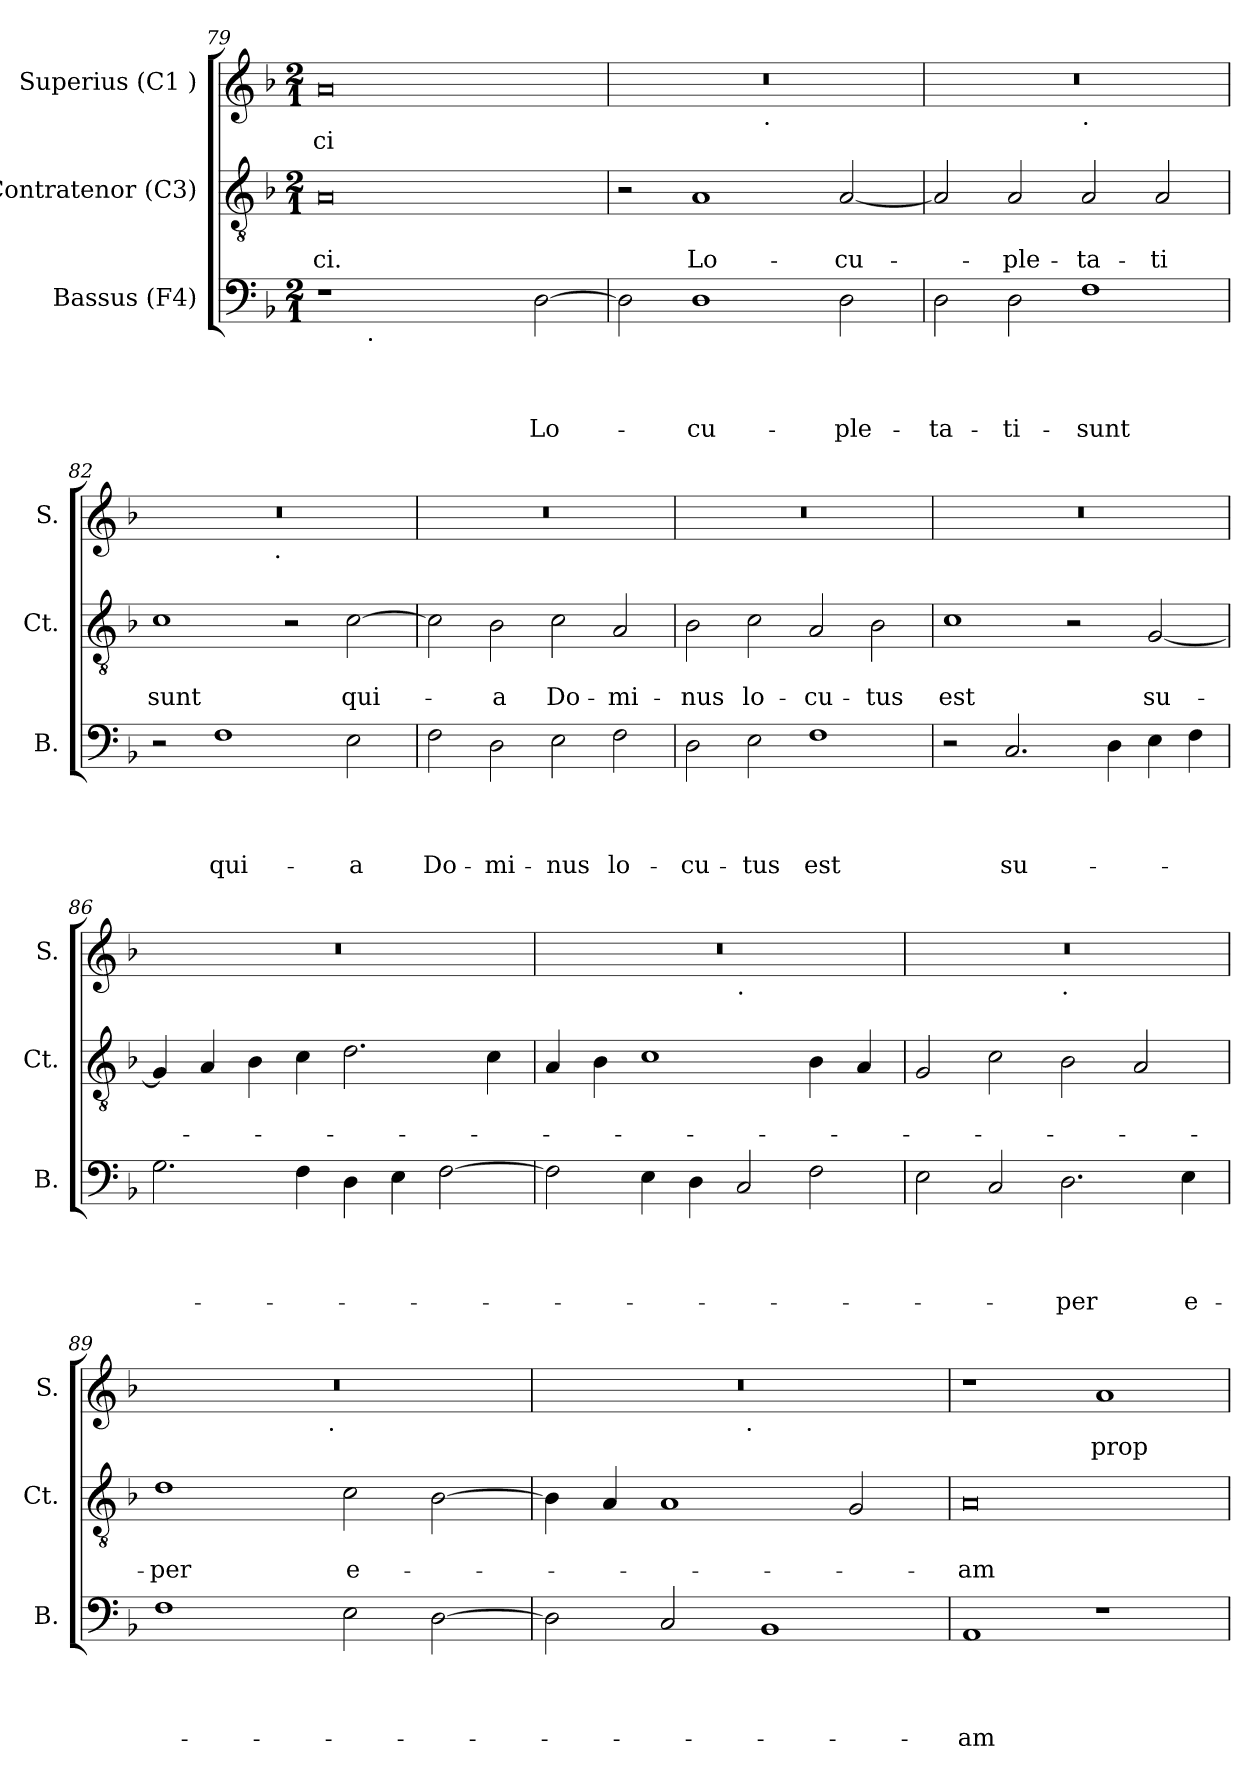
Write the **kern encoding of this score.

**kern	**text	**text	**text	**text	**kern	**text	**text	**kern	**text
*part3	*part3	*part3	*part3	*part3	*part2	*part2	*part2	*part1	*part1
*staff3	*staff3	*staff3	*staff3	*staff3	*staff2	*staff2	*staff2	*staff1	*staff1
*I"Bassus (F4)	*	*	*	*	*I"Contratenor (C3)	*	*	*I"Superius (C1 )	*
*I'B.	*	*	*	*	*I'Ct.	*	*	*I'S.	*
*clefF4	*	*	*	*	*clefGv2	*	*	*clefG2	*
*k[b-]	*	*	*	*	*k[b-]	*	*	*k[b-]	*
*F:	*	*	*	*	*F:	*	*	*F:	*
*M2/1	*	*	*	*	*M2/1	*	*	*M2/1	*
=79	=79	=79	=79	=79	=79	=79	=79	=79	=79
!	!	!	!	!	!	!	!LO:LY:b:rj	!	!LO:LY:b:rj
*^	*	*	*	*	*	*	*	*	*
1r	4ryy	.	.	.	.	0A	.	-ci.	0a	-ci
!	!LO:TX:b:t=.	!	!	!	!	!	!	!	!	!
.	1..ryy	.	.	.	.	.	.	.	.	.
2ryy	.	.	.	.	.	.	.	.	.	.
!	!	!	!	!	!LO:LY:b	!	!	!	!	!
[>2D\	.	.	.	.	Lo-	.	.	.	.	.
*v	*v	*	*	*	*	*	*	*	*	*
=80	=80	=80	=80	=80	=80	=80	=80	=80	=80
*	*	*	*	*	*	*	*	*^	*
2D\]	.	.	.	.	2r	.	.	0r	2ryy	.
!	!	!	!	!LO:LY:b	!	!	!LO:LY:b	!	!	!
1D	.	.	.	-cu-	1A	.	Lo-	.	4...ryy	.
!	!	!	!	!	!	!	!	!	!LO:TX:b:t=.	!
.	.	.	.	.	.	.	.	.	1ryy	.
!	!	!	!	!LO:LY:b	!	!	!LO:LY:b	!	!	!
2D\	.	.	.	-ple-	[<2A/	.	-cu-	.	.	.
.	.	.	.	.	.	.	.	.	32ryy	.
=81	=81	=81	=81	=81	=81	=81	=81	=81	=81	=81
!	!	!	!	!LO:LY:b	!	!	!	!	!	!
2D\	.	.	.	-ta-	2A/]	.	.	0r	1ryy	.
!	!	!	!	!LO:LY:b	!	!	!LO:LY:b	!	!	!
2D\	.	.	.	-ti-	2A/	.	-ple-	.	.	.
!	!	!	!	!	!	!	!	!	!LO:TX:b:t=.	!
!	!	!	!	!LO:LY:b	!	!	!LO:LY:b	!	!	!
1F	.	.	.	-sunt	2A/	.	-ta-	.	1ryy	.
!	!	!	!	!	!	!	!LO:LY:b	!	!	!
.	.	.	.	.	2A/	.	-ti	.	.	.
=82	=82	=82	=82	=82	=82	=82	=82	=82	=82	=82
!	!	!	!	!	!	!	!LO:LY:b	!	!	!
2r	.	.	.	.	1c	.	sunt	0r	2ryy	.
!	!	!	!	!LO:LY:b	!	!	!	!	!	!
1F	.	.	.	qui-	.	.	.	.	4...ryy	.
!	!	!	!	!	!	!	!	!	!LO:TX:b:t=.	!
.	.	.	.	.	.	.	.	.	1ryy	.
.	.	.	.	.	2r	.	.	.	.	.
!	!	!	!	!LO:LY:b	!	!	!LO:LY:b	!	!	!
2E\	.	.	.	-a	[<2c\	.	qui-	.	.	.
.	.	.	.	.	.	.	.	.	32ryy	.
!!LO:PB:g=z
=83	=83	=83	=83	=83	=83	=83	=83	=83	=83	=83
!	!	!	!	!LO:LY:b	!	!	!	!	!	!
*	*	*	*	*	*	*	*	*v	*v	*
2F\	.	.	.	Do-	2c\]	.	.	0r	.
!	!	!	!	!LO:LY:b	!	!	!LO:LY:b	!	!
2D\	.	.	.	-mi-	2B-\	.	-a	.	.
!	!	!	!	!LO:LY:b	!	!	!LO:LY:b	!	!
2E\	.	.	.	-nus	2c\	.	Do-	.	.
!	!	!	!	!LO:LY:b	!	!	!LO:LY:b	!	!
2F\	.	.	.	lo-	2A/	.	-mi-	.	.
=84	=84	=84	=84	=84	=84	=84	=84	=84	=84
!	!	!	!	!LO:LY:b	!	!	!LO:LY:b	!	!
2D\	.	.	.	-cu-	2B-\	.	-nus	0r	.
!	!	!	!	!LO:LY:b	!	!	!LO:LY:b	!	!
2E\	.	.	.	-tus	2c\	.	lo-	.	.
!	!	!	!	!LO:LY:b	!	!	!LO:LY:b	!	!
1F	.	.	.	est	2A/	.	-cu-	.	.
!	!	!	!	!	!	!	!LO:LY:b	!	!
.	.	.	.	.	2B-\	.	-tus	.	.
=85	=85	=85	=85	=85	=85	=85	=85	=85	=85
!	!	!	!	!	!	!	!LO:LY:b	!	!
2r	.	.	.	.	1c	.	est	0r	.
!	!	!	!	!LO:LY:b	!	!	!	!	!
2.C/	.	.	.	su-	.	.	.	.	.
.	.	.	.	.	2r	.	.	.	.
4D\	.	.	.	.	.	.	.	.	.
!	!	!	!	!	!	!	!LO:LY:b	!	!
4E\	.	.	.	.	[<2G/	.	su-	.	.
4F\	.	.	.	.	.	.	.	.	.
=86	=86	=86	=86	=86	=86	=86	=86	=86	=86
2.G\	.	.	.	.	4G/]	.	.	0r	.
.	.	.	.	.	4A/	.	.	.	.
.	.	.	.	.	4B-\	.	.	.	.
4F\	.	.	.	.	4c\	.	.	.	.
4D\	.	.	.	.	2.d\	.	.	.	.
4E\	.	.	.	.	.	.	.	.	.
[<2F\	.	.	.	.	.	.	.	.	.
.	.	.	.	.	4c\	.	.	.	.
!!LO:LB:g=z
=87	=87	=87	=87	=87	=87	=87	=87	=87	=87
*	*	*	*	*	*	*	*	*^	*
2F\]	.	.	.	.	4A/	.	.	0r	1ryy	.
.	.	.	.	.	4B-\	.	.	.	.	.
4E\	.	.	.	.	1c	.	.	.	.	.
4D\	.	.	.	.	.	.	.	.	.	.
!	!	!	!	!	!	!	!	!	!LO:TX:b:t=.	!
2C/	.	.	.	.	.	.	.	.	1ryy	.
2F\	.	.	.	.	4B-\	.	.	.	.	.
.	.	.	.	.	4A/	.	.	.	.	.
=88	=88	=88	=88	=88	=88	=88	=88	=88	=88	=88
2E\	.	.	.	.	2G/	.	.	0r	1ryy	.
2C/	.	.	.	.	2c\	.	.	.	.	.
!	!	!	!	!	!	!	!	!	!LO:TX:b:t=.	!
!	!	!	!	!LO:LY:b	!	!	!	!	!	!
2.D\	.	.	.	-per	2B-\	.	.	.	1ryy	.
.	.	.	.	.	2A/	.	.	.	.	.
!	!	!	!	!LO:LY:b	!	!	!	!	!	!
4E\	.	.	.	e-	.	.	.	.	.	.
=89	=89	=89	=89	=89	=89	=89	=89	=89	=89	=89
!	!	!	!	!	!	!	!LO:LY:b	!	!	!
1F	.	.	.	.	1d	.	-per	0r	2ryy	.
.	.	.	.	.	.	.	.	.	4...ryy	.
!	!	!	!	!	!	!	!	!	!LO:TX:b:t=.	!
.	.	.	.	.	.	.	.	.	1ryy	.
!	!	!	!	!	!	!	!LO:LY:b:rj	!	!	!
2E\	.	.	.	.	2c\	.	e-	.	.	.
[>2D\	.	.	.	.	[>2B-\	.	.	.	.	.
.	.	.	.	.	.	.	.	.	32ryy	.
=90	=90	=90	=90	=90	=90	=90	=90	=90	=90	=90
2D\]	.	.	.	.	4B-\]	.	.	0r	2ryy	.
.	.	.	.	.	4A/	.	.	.	.	.
2C/	.	.	.	.	1A	.	.	.	4...ryy	.
!	!	!	!	!	!	!	!	!	!LO:TX:b:t=.	!
.	.	.	.	.	.	.	.	.	1ryy	.
1BB-	.	.	.	.	.	.	.	.	.	.
.	.	.	.	.	2G/	.	.	.	.	.
.	.	.	.	.	.	.	.	.	32ryy	.
=91	=91	=91	=91	=91	=91	=91	=91	=91	=91	=91
!	!	!	!	!LO:LY:b	!	!	!LO:LY:b:rj	!	!	!
*	*	*	*	*	*	*	*	*v	*v	*
1AA	.	.	.	-am	0A	.	-am	1r	.
!	!	!	!	!	!	!	!	!	!LO:LY:b
1r	.	.	.	.	.	.	.	1a	prop-
=	=	=	=	=	=	=	=	=	=
*-	*-	*-	*-	*-	*-	*-	*-	*-	*-
